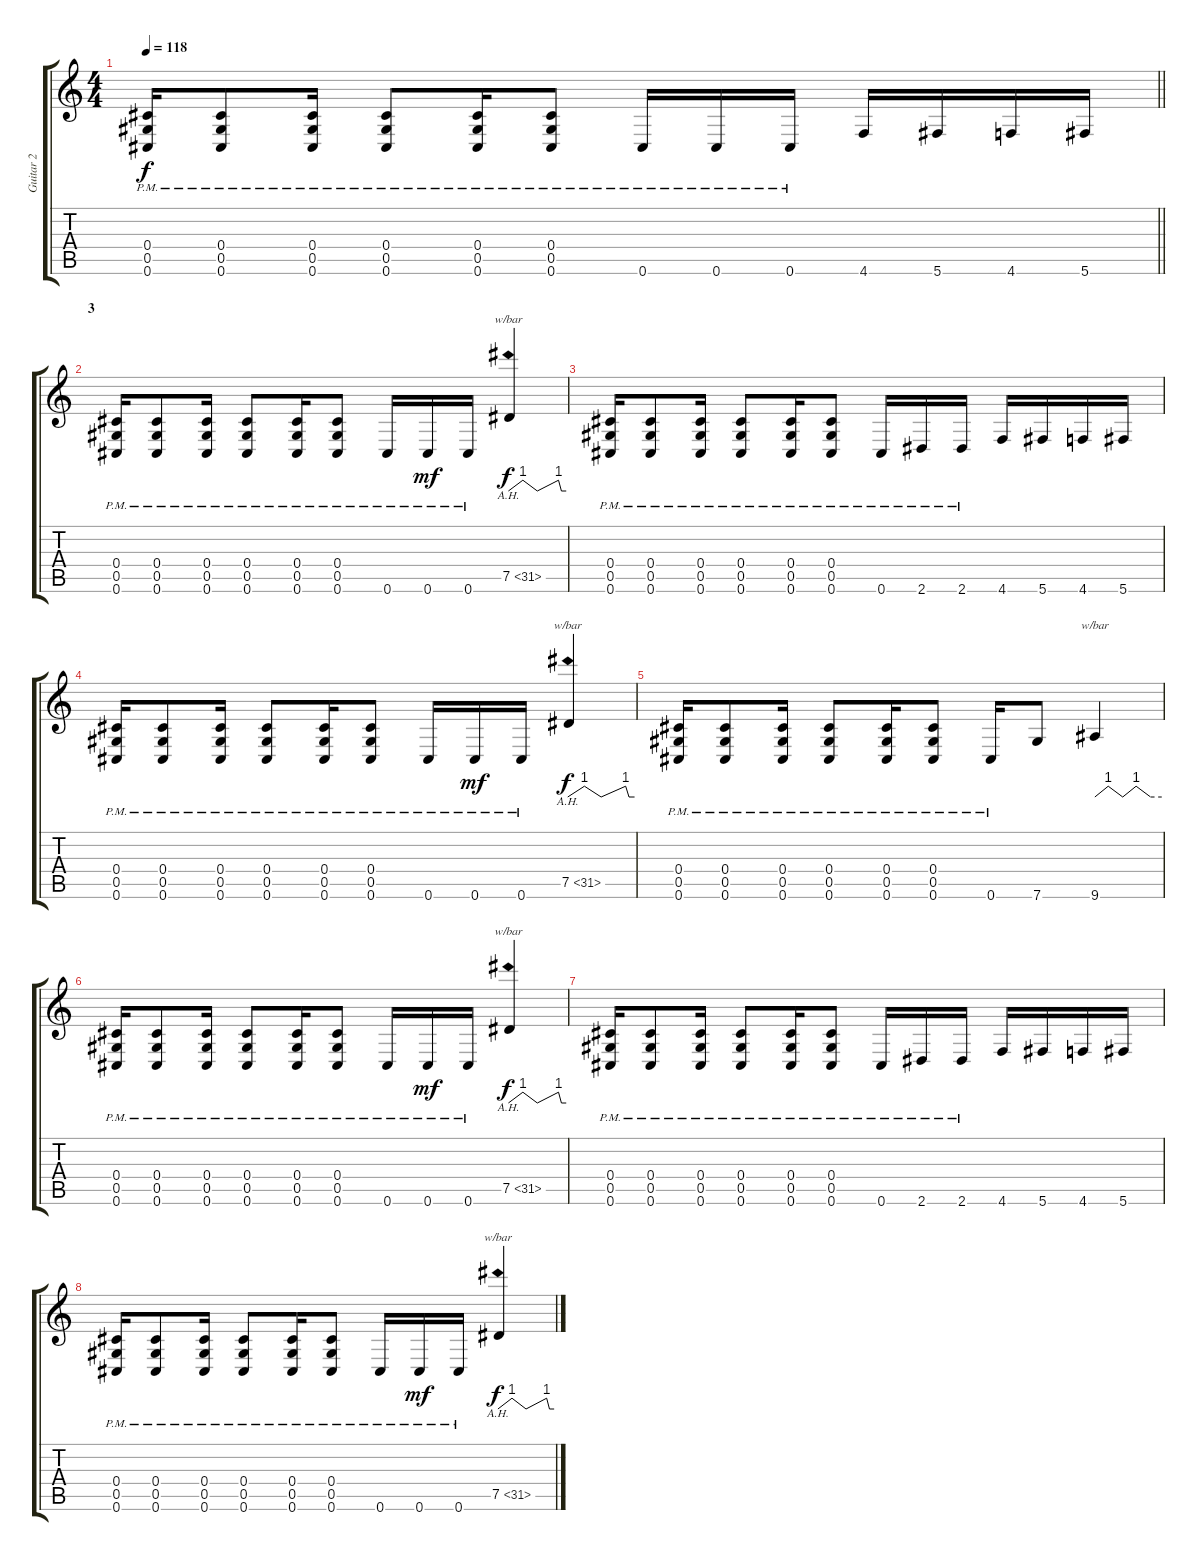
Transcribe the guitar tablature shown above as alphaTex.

\track ("Guitar 2" "Guitar 2") {instrument overdrivenguitar}
\staff {score tabs}
\tuning (E4 B3 G3 Db3 Ab2 Db2) {hide}
\ts (4 4)
\tempo 118
\clef g2
\barLineRight lightlight
\ks c
(0.4{pm} 0.5{pm} 0.6{pm}).16{dy f} (0.4{pm} 0.5{pm} 0.6{pm}).8 (0.4{pm} 0.5{pm} 0.6{pm}).16 (0.4{pm} 0.5{pm} 0.6{pm}).8 (0.4{pm} 0.5{pm} 0.6{pm}).16 (0.4{pm} 0.5{pm} 0.6{pm}).8 0.6{pm}.16 0.6{pm}.16 0.6{pm}.16 4.6.16 5.6.16 4.6.16 5.6.16 |
\section ("" "3")
(0.4{pm} 0.5{pm} 0.6{pm}).16 (0.4{pm} 0.5{pm} 0.6{pm}).8 (0.4{pm} 0.5{pm} 0.6{pm}).16 (0.4{pm} 0.5{pm} 0.6{pm}).8 (0.4{pm} 0.5{pm} 0.6{pm}).16 (0.4{pm} 0.5{pm} 0.6{pm}).8 0.6{pm}.16 0.6{pm}.16{dy mf} 0.6{pm}.16 7.5{ah 24}.4{tbe (custom default 0 0 15 4 30 0 52 4 55 0 60 0) dy f} |
(0.4{pm} 0.5{pm} 0.6{pm}).16 (0.4{pm} 0.5{pm} 0.6{pm}).8 (0.4{pm} 0.5{pm} 0.6{pm}).16 (0.4{pm} 0.5{pm} 0.6{pm}).8 (0.4{pm} 0.5{pm} 0.6{pm}).16 (0.4{pm} 0.5{pm} 0.6{pm}).8 0.6{pm}.16 2.6{pm}.16 2.6{pm}.16 4.6.16 5.6.16 4.6.16 5.6.16 |
(0.4{pm} 0.5{pm} 0.6{pm}).16 (0.4{pm} 0.5{pm} 0.6{pm}).8 (0.4{pm} 0.5{pm} 0.6{pm}).16 (0.4{pm} 0.5{pm} 0.6{pm}).8 (0.4{pm} 0.5{pm} 0.6{pm}).16 (0.4{pm} 0.5{pm} 0.6{pm}).8 0.6{pm}.16 0.6{pm}.16{dy mf} 0.6{pm}.16 7.5{ah 24}.4{tbe (custom default 0 0 15 4 30 0 52 4 55 0 60 0) dy f} |
(0.4{pm} 0.5{pm} 0.6{pm}).16 (0.4{pm} 0.5{pm} 0.6{pm}).8 (0.4{pm} 0.5{pm} 0.6{pm}).16 (0.4{pm} 0.5{pm} 0.6{pm}).8 (0.4{pm} 0.5{pm} 0.6{pm}).16 (0.4{pm} 0.5{pm} 0.6{pm}).8 0.6{pm}.16 7.6.8 9.6.4{tbe (custom default 0 0 12 4 25 0 37 4 50 0 60 0)} |
(0.4{pm} 0.5{pm} 0.6{pm}).16 (0.4{pm} 0.5{pm} 0.6{pm}).8 (0.4{pm} 0.5{pm} 0.6{pm}).16 (0.4{pm} 0.5{pm} 0.6{pm}).8 (0.4{pm} 0.5{pm} 0.6{pm}).16 (0.4{pm} 0.5{pm} 0.6{pm}).8 0.6{pm}.16 0.6{pm}.16{dy mf} 0.6{pm}.16 7.5{ah 24}.4{tbe (custom default 0 0 15 4 30 0 52 4 55 0 60 0) dy f} |
(0.4{pm} 0.5{pm} 0.6{pm}).16 (0.4{pm} 0.5{pm} 0.6{pm}).8 (0.4{pm} 0.5{pm} 0.6{pm}).16 (0.4{pm} 0.5{pm} 0.6{pm}).8 (0.4{pm} 0.5{pm} 0.6{pm}).16 (0.4{pm} 0.5{pm} 0.6{pm}).8 0.6{pm}.16 2.6{pm}.16 2.6{pm}.16 4.6.16 5.6.16 4.6.16 5.6.16 |
(0.4{pm} 0.5{pm} 0.6{pm}).16 (0.4{pm} 0.5{pm} 0.6{pm}).8 (0.4{pm} 0.5{pm} 0.6{pm}).16 (0.4{pm} 0.5{pm} 0.6{pm}).8 (0.4{pm} 0.5{pm} 0.6{pm}).16 (0.4{pm} 0.5{pm} 0.6{pm}).8 0.6{pm}.16 0.6{pm}.16{dy mf} 0.6{pm}.16 7.5{ah 24}.4{tbe (custom default 0 0 15 4 30 0 52 4 55 0 60 0) dy f}
